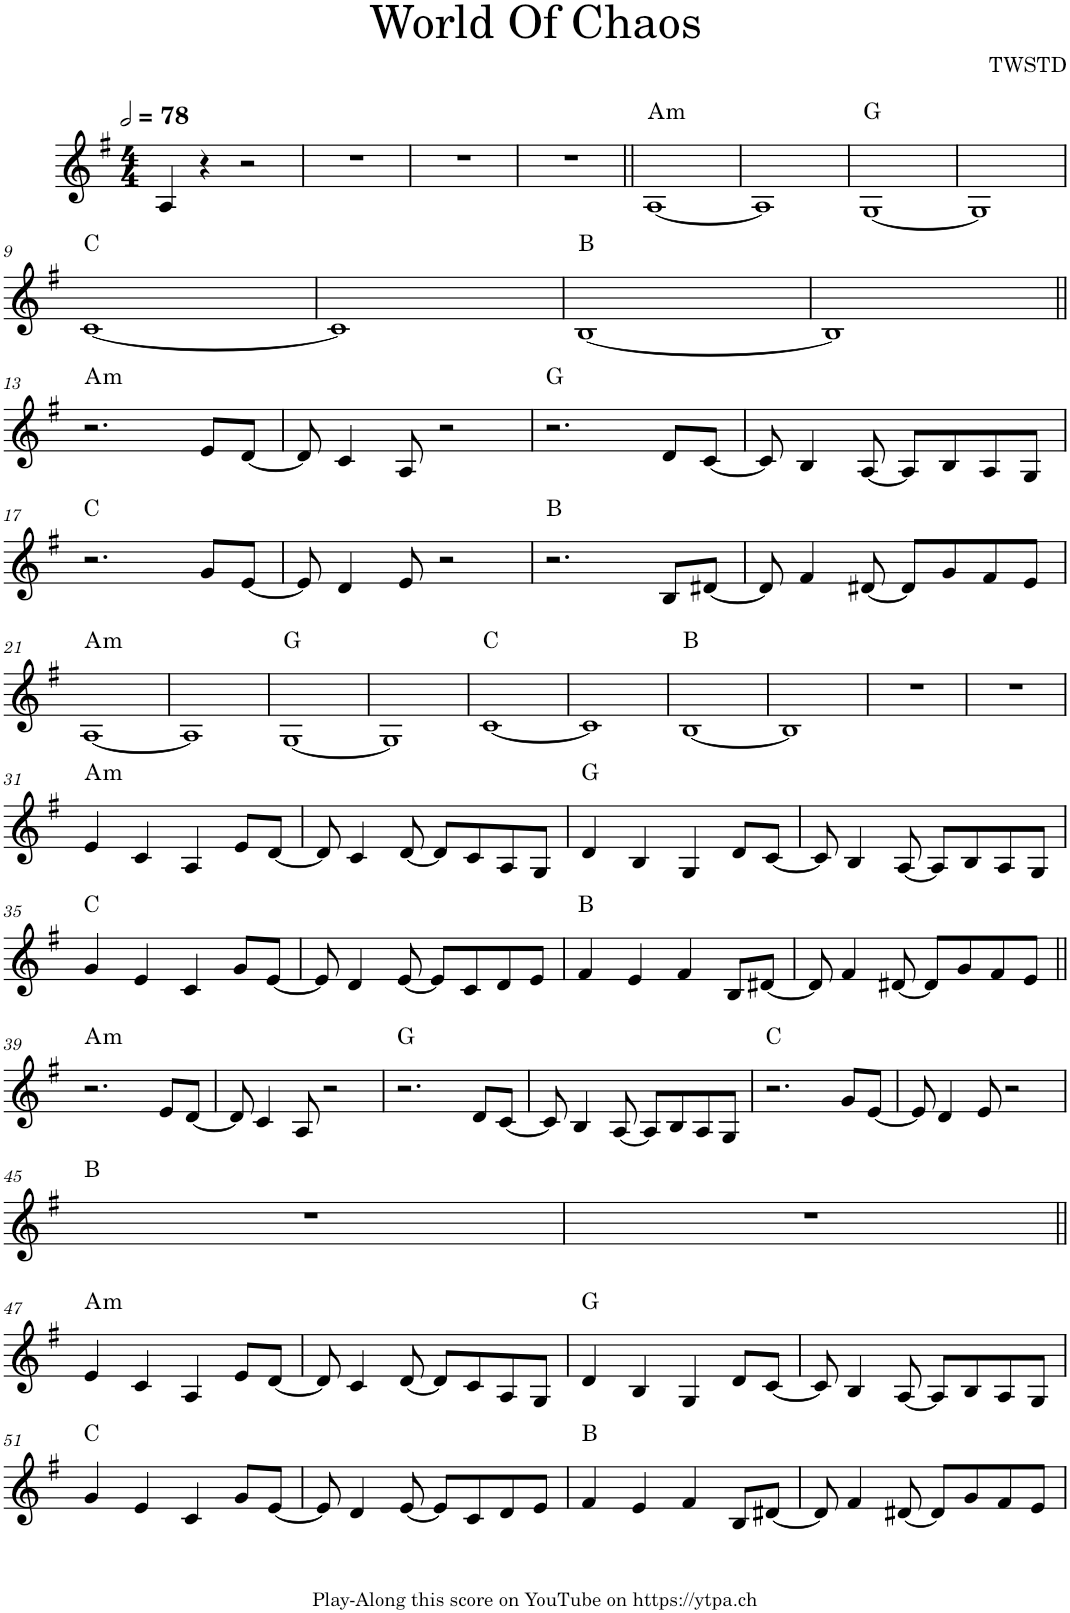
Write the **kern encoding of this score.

**kern	**harte
*part1	*part1
*staff1	*
*I"Piano	*
*I'Pno.	*
*clefG2	*
*k[f#]	*
*M4/4	*
*MM156	*
=1	=1
4A/	.
4r	.
2r	.
=2	=2
1r	.
=3	=3
1r	.
=4	=4
1r	.
=5||	=5||
!	!LO:H:kt=m
[1A	A:min
=6	=6
1A]	.
=7	=7
[1G	G:maj
=8	=8
1G]	.
!!LO:LB:g=z
=9	=9
[1c	C:maj
=10	=10
1c]	.
=11	=11
[1B	B:maj
=12	=12
1B]	.
!!LO:LB:g=z
=13||	=13||
!	!LO:H:kt=m
2.r	A:min
8e/L	.
[8d/J	.
=14	=14
8d/]	.
4c/	.
8A/	.
2r	.
=15	=15
2.r	G:maj
8d/L	.
[8c/J	.
=16	=16
8c/]	.
4B/	.
[8A/	.
8A/L]	.
8B/	.
8A/	.
8G/J	.
!!LO:LB:g=z
=17	=17
2.r	C:maj
8g/L	.
[8e/J	.
=18	=18
8e/]	.
4d/	.
8e/	.
2r	.
=19	=19
2.r	B:maj
8B/L	.
[8d#X/J	.
=20	=20
8d#/]	.
4f#/	.
[8d#X/	.
8d#/L]	.
8g/	.
8f#/	.
8e/J	.
!!LO:LB:g=z
=21	=21
!	!LO:H:kt=m
[1A	A:min
=22	=22
1A]	.
=23	=23
[1G	G:maj
=24	=24
1G]	.
=25	=25
[1c	C:maj
=26	=26
1c]	.
=27	=27
[1B	B:maj
=28	=28
1B]	.
=29	=29
1r	.
=30	=30
1r	.
!!LO:LB:g=z
=31	=31
!	!LO:H:kt=m
4e/	A:min
4c/	.
4A/	.
8e/L	.
[8d/J	.
=32	=32
8d/]	.
4c/	.
[8d/	.
8d/L]	.
8c/	.
8A/	.
8G/J	.
=33	=33
4d/	G:maj
4B/	.
4G/	.
8d/L	.
[8c/J	.
=34	=34
8c/]	.
4B/	.
[8A/	.
8A/L]	.
8B/	.
8A/	.
8G/J	.
!!LO:LB:g=z
=35	=35
4g/	C:maj
4e/	.
4c/	.
8g/L	.
[8e/J	.
=36	=36
8e/]	.
4d/	.
[8e/	.
8e/L]	.
8c/	.
8d/	.
8e/J	.
=37	=37
4f#/	B:maj
4e/	.
4f#/	.
8B/L	.
[8d#X/J	.
=38	=38
8d#/]	.
4f#/	.
[8d#X/	.
8d#/L]	.
8g/	.
8f#/	.
8e/J	.
!!LO:LB:g=z
=39||	=39||
!	!LO:H:kt=m
2.r	A:min
8e/L	.
[8d/J	.
=40	=40
8d/]	.
4c/	.
8A/	.
2r	.
=41	=41
2.r	G:maj
8d/L	.
[8c/J	.
=42	=42
8c/]	.
4B/	.
[8A/	.
8A/L]	.
8B/	.
8A/	.
8G/J	.
=43	=43
2.r	C:maj
8g/L	.
[8e/J	.
=44	=44
8e/]	.
4d/	.
8e/	.
2r	.
!!LO:LB:g=z
=45	=45
1r	B:maj
=46	=46
1r	.
!!LO:LB:g=z
=47||	=47||
!	!LO:H:kt=m
4e/	A:min
4c/	.
4A/	.
8e/L	.
[8d/J	.
=48	=48
8d/]	.
4c/	.
[8d/	.
8d/L]	.
8c/	.
8A/	.
8G/J	.
=49	=49
4d/	G:maj
4B/	.
4G/	.
8d/L	.
[8c/J	.
=50	=50
8c/]	.
4B/	.
[8A/	.
8A/L]	.
8B/	.
8A/	.
8G/J	.
!!LO:LB:g=z
=51	=51
4g/	C:maj
4e/	.
4c/	.
8g/L	.
[8e/J	.
=52	=52
8e/]	.
4d/	.
[8e/	.
8e/L]	.
8c/	.
8d/	.
8e/J	.
=53	=53
4f#/	B:maj
4e/	.
4f#/	.
8B/L	.
[8d#X/J	.
=54	=54
8d#/]	.
4f#/	.
[8d#X/	.
8d#/L]	.
8g/	.
8f#/	.
8e/J	.
=	=
*-	*-
